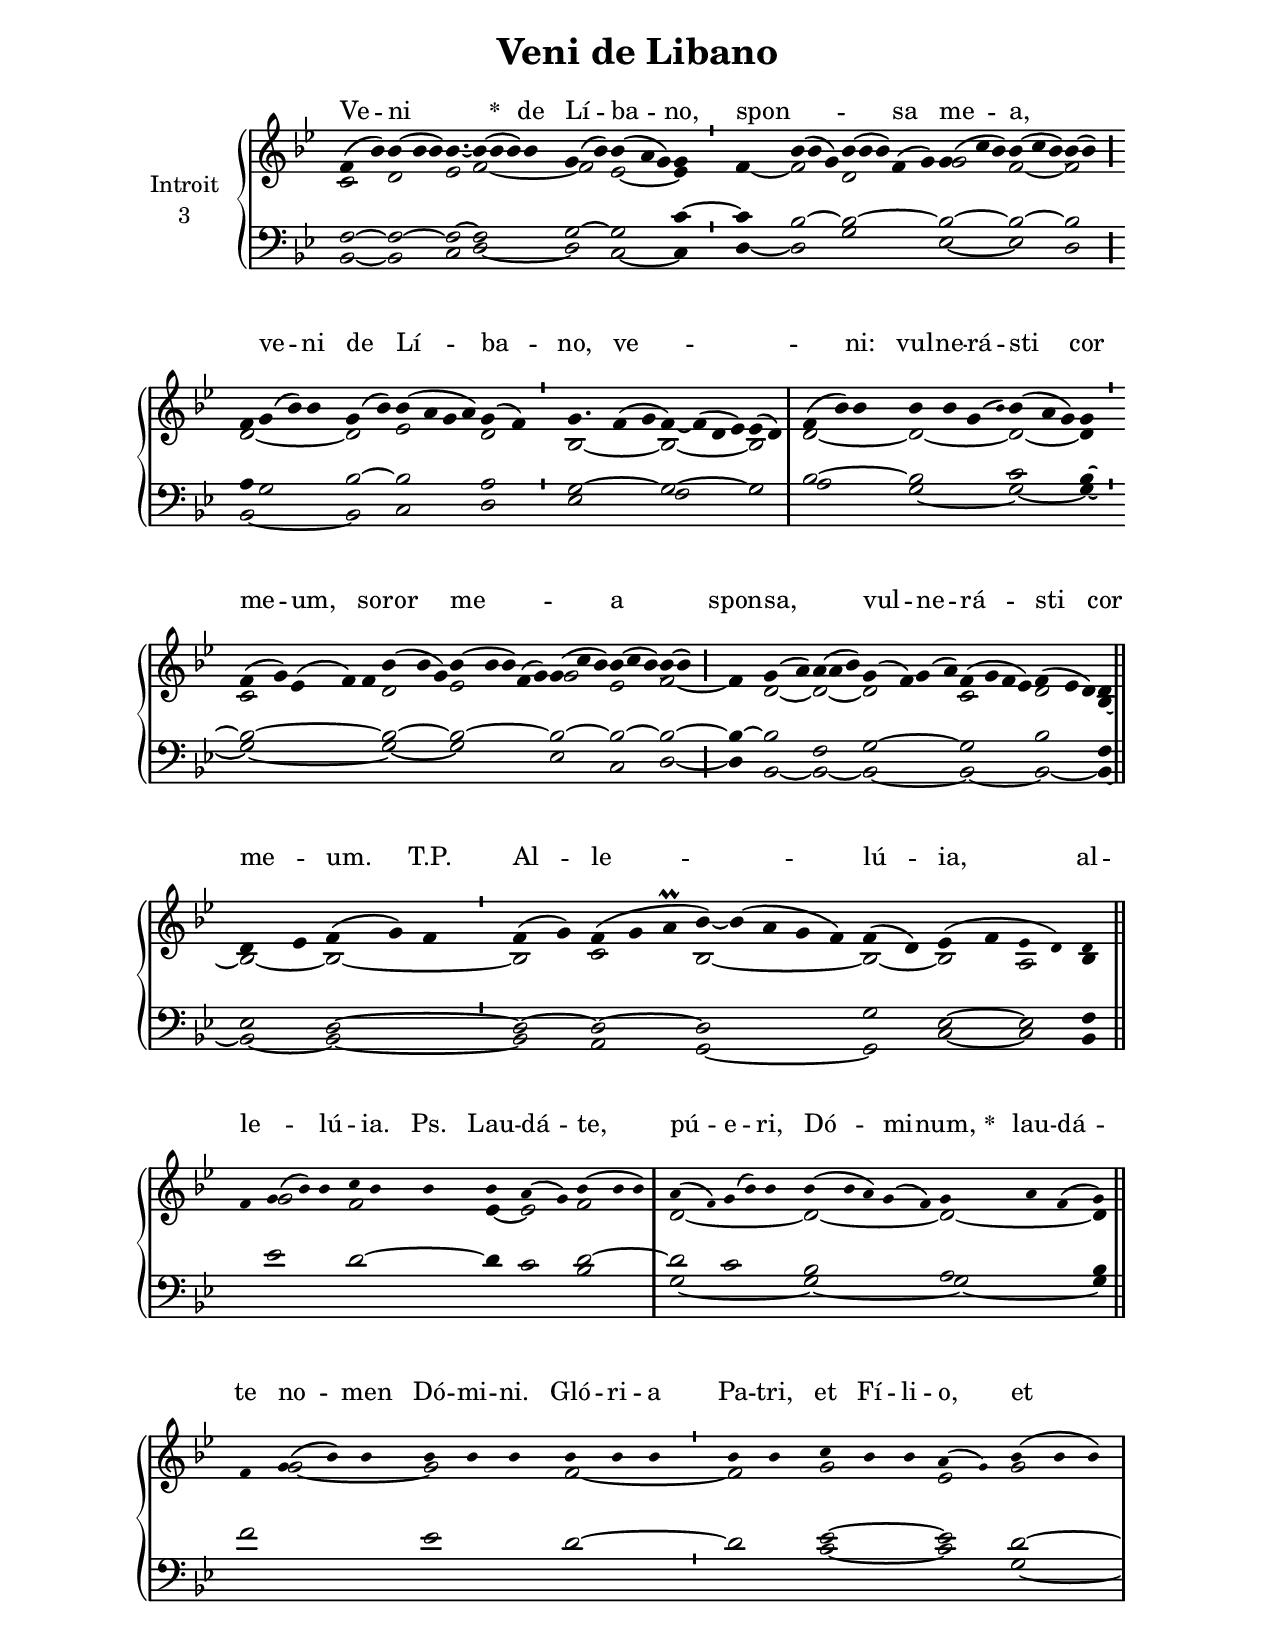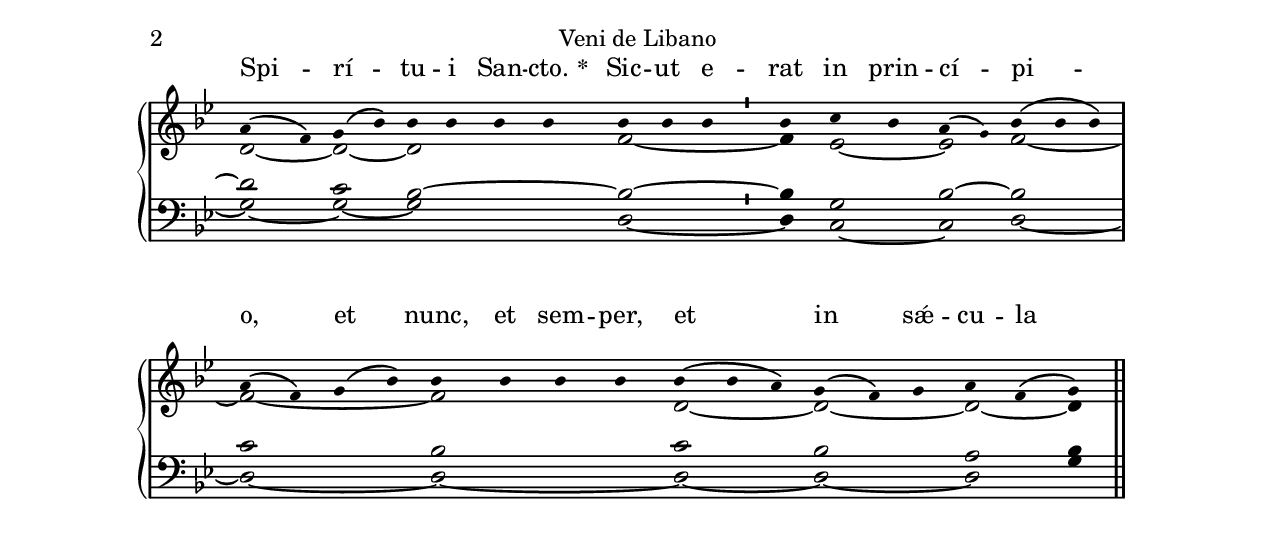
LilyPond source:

\version "2.18"
\include "gregorian.ly"
\include "noh2.ily"


%Page reference: page iii.364
%(volume.page)

global = {
 \key g \minor
 \cadenzaOn 
}

\header {
  title = \markup \center-column {"Veni de Libano" \vspace #1 }
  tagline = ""
  composer = ""
}

\paper {
 #(include-special-characters)
  oddHeaderMarkup = \markup \fill-line {
    \line {}
    \center-column {
      \on-the-fly #first-page     " "
      \on-the-fly #not-first-page "Veni de Libano"
    }
    \line { \on-the-fly #print-page-number-check-first \fromproperty #'page:page-number-string }
  }
  evenHeaderMarkup = \markup \fill-line {
    \line { \on-the-fly #print-page-number-check-first \fromproperty #'page:page-number-string }
    \center-column { "Veni de Libano" }
    \line {}
  }
}

chantText = \lyricmode {
Ve -- ni _ 
\set stanza = " * " de Lí -- ba -- no, spon -- _ _ sa me -- a, _ 
ve -- ni de Lí -- ba -- no, ve -- _ _ ni: 
vul -- ne -- rá -- sti cor me -- um, so -- ror me -- _ _ a spon -- sa, _ 
vul -- ne -- rá -- sti cor me -- _ um. T.P. 
Al -- le -- lú -- ia, al -- le -- _ lú -- _ ia. Ps. 
Lau -- dá -- te, pú -- e -- ri, Dó -- mi -- num, 
\set stanza = " * " 
lau -- dá -- te no -- men Dó -- mi -- ni. 
Gló -- ri -- a Pa -- tri, et Fí -- li -- o, et Spi -- rí -- tu -- i San -- cto. 
\set stanza = " * " 
Sic -- ut e -- rat in prin -- cí -- pi -- o, et nunc, et sem -- per, 
et in sǽ -- cu -- la sæ -- cu -- ló -- rum. A -- men. }

chantMusic = {
\tieDown   f'4 ( bes'4) bes'4 ( bes'4 bes'4) bes'4. ~ bes'4 ( bes'4 bes'4)  bes'4 g'4 ( bes'4) bes'4 ( a'4 g'4) g'4 \divisioMinima
 f'4 bes'4 ( bes'4 g'4) bes'4 ( bes'4 bes'4) f'4 ( g'4) g'4 ( c''4 bes'4) bes'4 ( c''4 bes'4) ~ bes'4 ( bes'4) \divisioMaior
 f'4 g'4 ( bes'4) bes'4 g'4 ( bes'4) bes'4 ( a'4 g'4 a'4) g'4 ( f'4) \divisioMinima
 g'4. f'4 ( g'4 f'4) ~ f'4 ( d'4 ees'4) ees'4 ( d'4) \divisioMaxima
 f'4 ( bes'4) bes'4 bes'4 bes'4 g'4 ( \once \tweak #'font-size #-4 bes' ) bes'4 ( a'4 g'4) g'4 \divisioMinima
 f'4 ( g'4) ees'4 ( f'4) f'4 bes'4 ( bes'4 g'4) bes'4 ( bes'4 bes'4) f'4 ( g'4) g'4 ( c''4 bes'4) bes'4 ( c''4 bes'4) ~ bes'4 ( bes'4) \divisioMaior
 f'4 g'4 ( a'4) a'4 ( a'4 bes'4) g'4 ( f'4) g'4 ( a'4) f'4 ( g'4 f'4 ees'4) f'4 ( ees'4 d'4) d'4 \finalis
 d'4 ees'4 f'4 ( g'4) f'4 \divisioMinima
 f'4 ( g'4) f'4 ( g'4 a'\prall bes'4) ~ bes'4 ( a'4 g'4 f'4) f'4 ( d'4) ees'4 ( f'4 \tiny ees' d' 4) d'4 \finalis
 f'4 g'4 ( bes'4) bes'4 c''4 bes'4 bes'4 bes'4 a'4 ( g'4) bes'4 ( bes'4 bes'4) \divisioMaxima
 a'4 ( \once \tweak #'font-size #-4 f' ) g'4 ( bes'4) bes'4 bes'4 ( bes'4 a'4) g'4 ( f'4) g'4 a'4 f'4 ( g'4) \finalis
  f'4 g'4 ( bes'4) bes'4 bes'4 bes'4 bes'4 bes'4 bes'4 bes'4 \divisioMinima
 bes'4 bes'4 c''4 bes'4 bes'4 a'4 ( \once \tweak #'font-size #-4 g' ) bes'4 ( bes'4 bes'4) \divisioMaxima
 a'4 ( f'4) g'4 ( bes'4) bes'4 bes'4 bes'4 bes'4 bes'4 bes'4 bes'4 \divisioMinima
 bes'4 c''4 bes'4 a'4 ( \once \tweak #'font-size #-4 g' ) bes'4 ( bes'4 bes'4) \divisioMaxima
 a'4 ( f'4) g'4 ( bes'4) bes'4 bes'4 bes'4 bes'4 bes'4 ( bes'4 a'4) g'4 ( f'4) g'4 a'4 f'4 ( g'4) \finalis

}

altoMusic = {
c'2 d'2*3/2 ees'2*3/4 f'2*4/2 ~ f'2 ees'2*3/2 ~ ees'4 \divisioMinima
f'4 ~ f'2*3/2 d'2*5/2 g'2*3/2 f'2*3/2 ~ f'2 \divisioMaior
d'2*4/2 ~ d'2 ees'2*4/2 d'2 \divisioMinima
bes2*7/4 ~ bes2*4/2 ~ bes2 \divisioMaxima
d'2*3/2 ~ d'2*4/2 ~ d'2*3/2 ~ d'4 \divisioMinima
c'2*5/2 d'2*3/2 ees'2*5/2 g'2*3/2 ees'2*3/2 f'2 ~ \divisioMaior
f'4 d'2 ~ d'2*3/2 ~ d'2*4/2 c'2*4/2 d'2*3/2 bes4 ~ \finalis
bes2 ~ bes2*3/2 ~ \divisioMinima
bes2 c'2*3/2 bes2*5/2 ~ bes2 ~ bes2 a2 bes4 \finalis
r4 g'2*3/2 f'2*3/2 ees'4 ~ ees'2 f'2*3/2 \divisioMaxima
d'2*5/2 ~ d'2*5/2 ~ d'2*3/2 ~ d'4 r4 g'2*3/2 ~ g'2*3/2 f'2*3/2 ~ \divisioMinima
f'2 g'2*3/2 ees'2 g'2*3/2 \divisioMaxima
d'2 ~ d'2 ~ d'2*4/2 f'2*3/2 ~ \divisioMinima
f'4 ees'2 ~ ees'2 f'2*3/2 ~ \divisioMaxima
f'2*4/2 ~ f'2*4/2 d'2*3/2 ~ d'2*3/2 ~ d'2 ~ d'4 \finalis
}

tenorMusic = {
f2 ~ f2*3/2 ~ f2*3/4 ~ f2*4/2 g2 ~ g2*3/2 c'4 ~ \divisioMinima
c'4 bes2*3/2 ~ bes2*5/2 ~ bes2*3/2 ~ bes2*3/2 ~ bes2 \divisioMaior
a4 g2*3/2 bes2 ~ bes2*4/2 a2 \divisioMinima
g2*7/4 ~ g2*4/2 ~ g2 \divisioMaxima
bes2*3/2 ~ bes2*4/2 c'2*3/2 bes4 ~ \divisioMinima
bes2*5/2 ~ bes2*3/2 ~ bes2*5/2 ~ bes2*3/2 ~ bes2*3/2 ~ bes2 ~ \divisioMaior
bes4 ~ bes2 f2*3/2 g2*4/2 ~ g2*4/2 bes2*3/2 f4 \finalis
ees2 d2*3/2 ~ \divisioMinima
d2 ~ d2*3/2 ~ d2*5/2 g2 ees2 ~ ees2 f4 \finalis
r4 ees'2*3/2 d'2*3/2 ~ d'4 c'2 d'2*3/2 ~ \divisioMaxima
d'2 c'2*3/2 bes2*5/2 a2*3/2 bes4 f'2*4/2 ees'2*3/2 d'2*3/2 ~ \divisioMinima
d'2 ees'2*3/2 ~ ees'2 d'2*3/2 ~ \divisioMaxima
d'2 c'2 bes2*4/2 ~ bes2*3/2 ~ \divisioMinima
bes4 g2 bes2 ~ bes2*3/2 \divisioMaxima
c'2*4/2 bes2*4/2 c'2*3/2 bes2*3/2 a2 bes4 \finalis
}

bassMusic = {
bes,2 ~ bes,2*3/2 c2*3/4 d2*4/2 ~ d2 c2*3/2 ~ c4 \divisioMinima
d4 ~ d2*3/2 g2*5/2 ees2*3/2 ~ ees2*3/2 d2 \divisioMaior
bes,2*4/2 ~ bes,2 c2*4/2 d2 \divisioMinima
ees2*7/4 f2*4/2 g2 \divisioMaxima
a2*3/2 g2*4/2 ~ g2*3/2 ~ g4 ~ \divisioMinima
g2*5/2 ~ g2*3/2 ~ g2*5/2 ees2*3/2 c2*3/2 d2 ~ \divisioMaior
d4 bes,2 ~ bes,2*3/2 ~ bes,2*4/2 ~ bes,2*4/2 ~ bes,2*3/2 ~ bes,4 ~ \finalis
bes,2 ~ bes,2*3/2 ~ \divisioMinima
bes,2 a,2*3/2 g,2*5/2 ~ g,2 c2 ~ c2 bes,4 \finalis
r2*10/2 bes2*3/2 \divisioMaxima
g2*5/2 ~ g2*5/2 ~ g2*3/2 ~ g4 r2*12/2 c'2*3/2 ~ c'2 g2*3/2 ~ \divisioMaxima
g2 ~ g2 ~ g2*4/2 d2*3/2 ~ \divisioMinima
d4 c2 ~ c2 d2*3/2 ~ \divisioMaxima
d2*4/2 ~ d2*4/2 ~ d2*3/2 ~ d2*3/2 ~ d2 g4 \finalis
}

voiceLines = {
\voiceLineStyle


}

\score{
  <<
    \new GrandStaff <<
      \set GrandStaff.autoBeaming = ##f
      \set GrandStaff.instrumentName = \markup \center-column {
        "Introit"
        "3"
      }
      \new Staff = up <<
        \new Voice = "chant" {
          \voiceOne \global \chantMusic
        }
        \new Voice {
          \voiceTwo \global \altoMusic
        }
      >>

      \new Staff = down <<
        \clef bass
        \new Voice {
          \voiceOne \global \tenorMusic
        }
        \new Voice {
          \voiceTwo \global \bassMusic
        }
	\new Voice {
        \voiceThree \global \voiceLines
        }
      >>
    >>
    \new Lyrics \lyricsto chant {
      \chantText
    }
  >>
  \layout{
  }
  \midi{
    \tempo 4 = 125
  }
}
